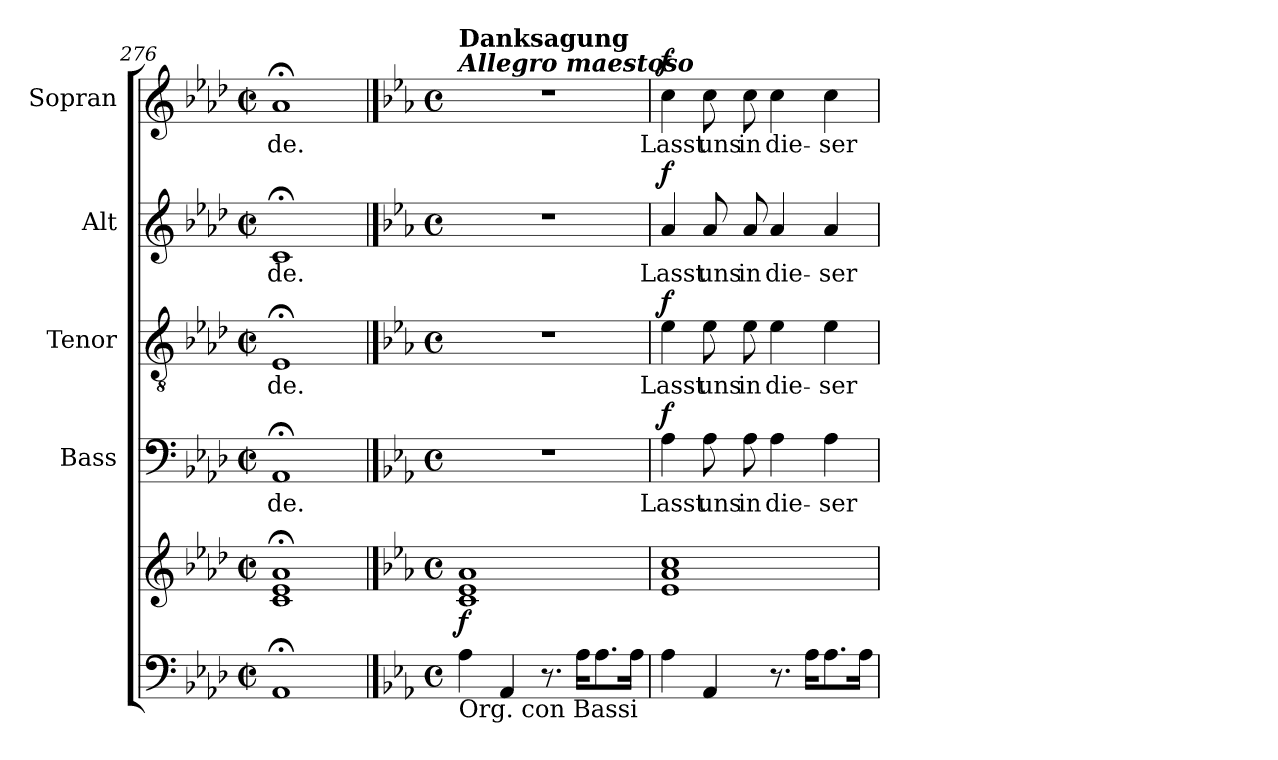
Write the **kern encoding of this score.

**kern	**kern	**dynam	**kern	**text	**dynam	**kern	**text	**dynam	**kern	**text	**dynam	**kern	**text	**dynam
*part5	*part5	*part5	*part4	*part4	*part4	*part3	*part3	*part3	*part2	*part2	*part2	*part1	*part1	*part1
*staff6	*staff5	*staff5/6	*staff4	*staff4	*staff4	*staff3	*staff3	*staff3	*staff2	*staff2	*staff2	*staff1	*staff1	*staff1
*	*	*	*I"Bass	*	*	*I"Tenor	*	*	*I"Alt	*	*	*I"Sopran	*	*
*	*	*	*I'B.	*	*	*I'T.	*	*	*I'A.	*	*	*I'S.	*	*
*clefF4	*clefG2	*	*clefF4	*	*	*clefGv2	*	*	*clefG2	*	*	*clefG2	*	*
*k[b-e-a-d-]	*k[b-e-a-d-]	*	*k[b-e-a-d-]	*	*	*k[b-e-a-d-]	*	*	*k[b-e-a-d-]	*	*	*k[b-e-a-d-]	*	*
*A-:	*A-:	*	*A-:	*	*	*A-:	*	*	*A-:	*	*	*A-:	*	*
*M2/2	*M2/2	*	*M2/2	*	*	*M2/2	*	*	*M2/2	*	*	*M2/2	*	*
*met(c|)	*met(c|)	*	*met(c|)	*	*	*met(c|)	*	*	*met(c|)	*	*	*met(c|)	*	*
=276	=276	=276	=276	=276	=276	=276	=276	=276	=276	=276	=276	=276	=276	=276
!	!	!	!	!LO:LY:b	!	!	!LO:LY:b	!	!	!LO:LY:b	!	!	!LO:LY:b	!
1AA-;<	1c;< 1e-;< 1a-;<	.	1AA-;<	-de.	.	1E-;<	-de.	.	1c;<	-de.	.	1a-;<	-de.	.
!!LO:LB:g=z
==277	==277	==277	==277	==277	==277	==277	==277	==277	==277	==277	==277	==277	==277	==277
*k[b-e-a-]	*k[b-e-a-]	*	*k[b-e-a-]	*	*	*k[b-e-a-]	*	*	*k[b-e-a-]	*	*	*k[b-e-a-]	*	*
*E-:	*E-:	*	*E-:	*	*	*E-:	*	*	*E-:	*	*	*E-:	*	*
*M4/4	*M4/4	*	*M4/4	*	*	*M4/4	*	*	*M4/4	*	*	*M4/4	*	*
*met(c)	*met(c)	*	*met(c)	*	*	*met(c)	*	*	*met(c)	*	*	*met(c)	*	*
!	!	!	!	!	!	!	!	!	!	!	!	!LO:TX:a:Bi:t=Allegro maestoso	!	!
!	!	!	!	!	!	!	!	!	!	!	!	!LO:TX:a:B:t=Danksagung	!	!
!LO:TX:b:t=Org. con Bassi	!	!	!	!	!	!	!	!	!	!	!	!	!	!
!	!	!LO:DY:b	!	!	!	!	!	!	!	!	!	!	!	!
4A-\	1c 1e- 1a-	f	1r	.	.	1r	.	.	1r	.	.	1r	.	.
4AA-/	.	.	.	.	.	.	.	.	.	.	.	.	.	.
8.r	.	.	.	.	.	.	.	.	.	.	.	.	.	.
16A-\KL	.	.	.	.	.	.	.	.	.	.	.	.	.	.
8.A-\	.	.	.	.	.	.	.	.	.	.	.	.	.	.
16A-\Jk	.	.	.	.	.	.	.	.	.	.	.	.	.	.
=278	=278	=278	=278	=278	=278	=278	=278	=278	=278	=278	=278	=278	=278	=278
!	!	!	!	!LO:LY:b	!LO:DY:a	!	!LO:LY:b	!LO:DY:a	!	!LO:LY:b	!LO:DY:a	!	!LO:LY:b	!LO:DY:a
4A-\	1e- 1a- 1cc	.	4A-\	Lasst	f	4e-\	Lasst	f	4a-/	Lasst	f	4cc\	Lasst	f
!	!	!	!	!LO:LY:b	!	!	!LO:LY:b	!	!	!LO:LY:b	!	!	!LO:LY:b	!
4AA-/	.	.	8A-\	uns	.	8e-\	uns	.	8a-/	uns	.	8cc\	uns	.
!	!	!	!	!LO:LY:b	!	!	!LO:LY:b	!	!	!LO:LY:b	!	!	!LO:LY:b	!
.	.	.	8A-\	in	.	8e-\	in	.	8a-/	in	.	8cc\	in	.
!	!	!	!	!LO:LY:b	!	!	!LO:LY:b	!	!	!LO:LY:b	!	!	!LO:LY:b	!
8.r	.	.	4A-\	die-	.	4e-\	die-	.	4a-/	die-	.	4cc\	die-	.
16A-\KL	.	.	.	.	.	.	.	.	.	.	.	.	.	.
!	!	!	!	!LO:LY:b	!	!	!LO:LY:b	!	!	!LO:LY:b	!	!	!LO:LY:b	!
8.A-\	.	.	4A-\	-ser	.	4e-\	-ser	.	4a-/	-ser	.	4cc\	-ser	.
16A-\Jk	.	.	.	.	.	.	.	.	.	.	.	.	.	.
=	=	=	=	=	=	=	=	=	=	=	=	=	=	=
*-	*-	*-	*-	*-	*-	*-	*-	*-	*-	*-	*-	*-	*-	*-
